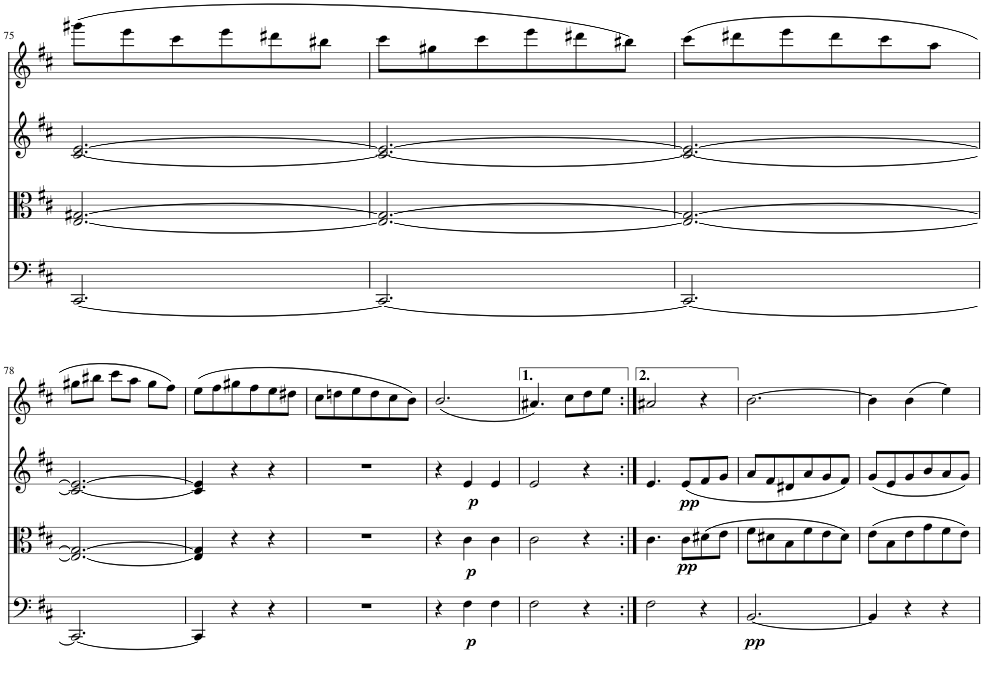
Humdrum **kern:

**kern	**dynam	**kern	**dynam	**kern	**dynam	**kern
*part4	*part4	*part3	*part3	*part2	*part2	*part1
*staff4	*staff4	*staff3	*staff3	*staff2	*staff2	*staff1
*I"Piano	*	*I"Piano	*	*I"Piano	*	*I"Piano
*I'Pno	*	*I'Pno	*	*I'Pno	*	*I'Pno
!!LO:PB:g=z
*clefF4	*	*clefC3	*	*clefG2	*	*clefG2
*k[f#c#]	*	*k[f#c#]	*	*k[f#c#]	*	*k[f#c#]
*M3/4	*	*M3/4	*	*M3/4	*	*M3/4
=75	=75	=75	=75	=75	=75	=75
[2.CC#/	.	[2.E/ [2.G#X/	.	[2.c#/ [2.e/	.	(8ggg#X\L
.	.	.	.	.	.	8eee\
.	.	.	.	.	.	8ccc#\
.	.	.	.	.	.	8eee\
.	.	.	.	.	.	8ddd#X\
.	.	.	.	.	.	8bb#X\J
=76	=76	=76	=76	=76	=76	=76
2.CC#/_	.	2.E/_ 2.G#/_	.	2.c#/_ 2.e/_	.	8ccc#\L
.	.	.	.	.	.	8gg#X\
.	.	.	.	.	.	8ccc#\
.	.	.	.	.	.	8eee\
.	.	.	.	.	.	8ddd#X\
.	.	.	.	.	.	8bb#X\J)
=77	=77	=77	=77	=77	=77	=77
2.CC#/_	.	2.E/_ 2.G#/_	.	2.c#/_ 2.e/_	.	(8ccc#\L
.	.	.	.	.	.	8ddd#X\
.	.	.	.	.	.	8eee\
.	.	.	.	.	.	8ddd#\
.	.	.	.	.	.	8ccc#\
.	.	.	.	.	.	8aa\J
!!LO:LB:g=z
=78	=78	=78	=78	=78	=78	=78
2.CC#/_	.	2.E/_ 2.G#/_	.	2.c#/_ 2.e/_	.	8gg#X\L
.	.	.	.	.	.	8bb#X\J
.	.	.	.	.	.	8ccc#\L
.	.	.	.	.	.	8aa\J
.	.	.	.	.	.	8gg#\L
.	.	.	.	.	.	8ff#\J)
=79	=79	=79	=79	=79	=79	=79
4CC#/]	.	4E/] 4G#/]	.	4c#/] 4e/]	.	(8ee\L
.	.	.	.	.	.	8ff#\
4r	.	4r	.	4r	.	8gg#X\
.	.	.	.	.	.	8ff#\
4r	.	4r	.	4r	.	8ee\
.	.	.	.	.	.	8dd#X\J
=80	=80	=80	=80	=80	=80	=80
2.r	.	2.r	.	2.r	.	8cc#\L
.	.	.	.	.	.	8ddn\
.	.	.	.	.	.	8ee\
.	.	.	.	.	.	8dd\
.	.	.	.	.	.	8cc#\
.	.	.	.	.	.	8b\J)
=81	=81	=81	=81	=81	=81	=81
4r	.	4r	.	4r	.	(2.b/
!	!LO:DY:b	!	!LO:DY:b	!	!LO:DY:b	!
4F#\	p	4c#\	p	4e/	p	.
4F#\	.	4c#\	.	4e/	.	.
=82	=82	=82	=82	=82	=82	=82
2F#\	.	2c#\	.	2e/	.	4.a#X/)
.	.	.	.	.	.	8cc#\L
4r	.	4r	.	4r	.	8dd\
.	.	.	.	.	.	8ee\J
=83:|!	=83:|!	=83:|!	=83:|!	=83:|!	=83:|!	=83:|!
2F#\	.	4.c#\	.	4.e/	.	2a#X/
!	!	!	!LO:DY:b	!	!LO:DY:b	!
.	.	8c#\L	pp	(8e/L	pp	.
4r	.	(8d#X\	.	8f#/	.	4r
.	.	8e\J	.	8g/J	.	.
=84	=84	=84	=84	=84	=84	=84
!	!LO:DY:b	!	!	!	!	!
[2.BB/	pp	8f#\L	.	8a/L	.	[2.b\
.	.	8d#X\	.	8f#/	.	.
.	.	8B\	.	8d#X/	.	.
.	.	8f#\	.	8a/	.	.
.	.	8e\	.	8g/	.	.
.	.	8d#\J)	.	8f#/J)	.	.
=85	=85	=85	=85	=85	=85	=85
4BB/]	.	(8e\L	.	(8g/L	.	4b\]
.	.	8B\	.	8e/	.	.
4r	.	8e\	.	8g/	.	(4b\
.	.	8g\	.	8b/	.	.
4r	.	8f#\	.	8a/	.	4ee\)
.	.	8e\J)	.	8g/J)	.	.
=	=	=	=	=	=	=
*-	*-	*-	*-	*-	*-	*-
